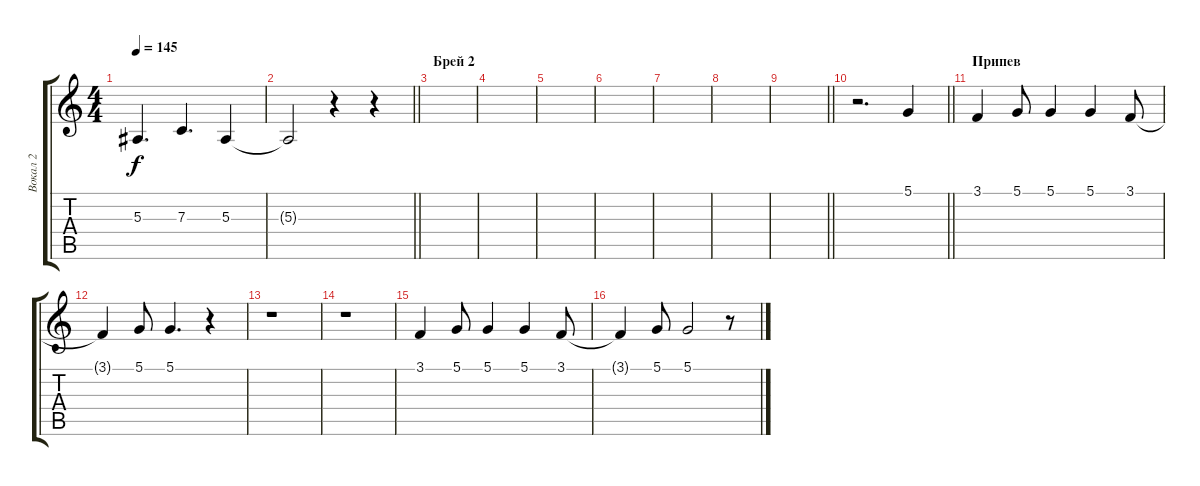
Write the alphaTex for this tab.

\track ("Вокал 2" "Вокал 2") {instrument englishhorn}
\staff {score tabs}
\tuning (D4 A3 F3 C3 G2 D2) {hide}
\ts (4 4)
\tempo 145
\clef g2
\ks c
5.3.4{d dy f} 7.3.4{d} 5.3.4 |
\barLineRight lightlight
5.3{t}.2 r.4 r.4 |
\section ("" "Брей 2")
|
|
|
|
|
|
\barLineRight lightlight
|
\barLineRight lightlight
r.2{d} 5.1.4 |
\section ("" "Припев")
3.1.4 5.1.8 5.1.4 5.1.4 3.1.8 |
3.1{t}.4 5.1.8 5.1.4{d} r.4 |
r.1 |
r.1 |
3.1.4 5.1.8 5.1.4 5.1.4 3.1.8 |
3.1{t}.4 5.1.8 5.1.2 r.8
